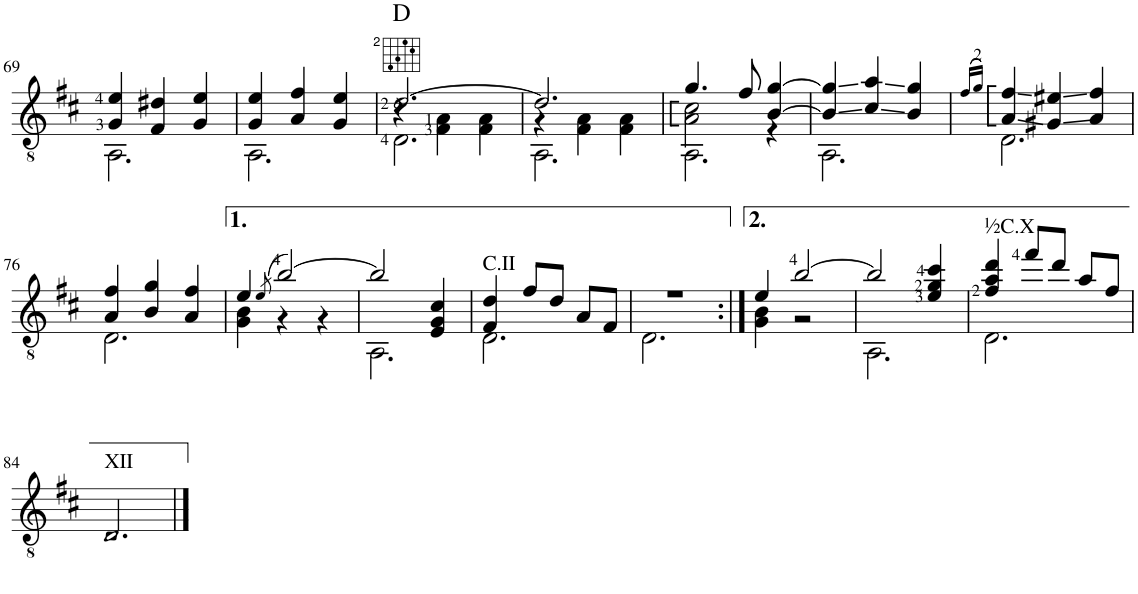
**kern	**harte
*part1	*part1
*staff1	*
*I"Guitar	*
*I'Guit.	*
!!LO:PB:g=z
*clefGv2	*
*k[f#c#]	*
*M3/4	*
=69	=69
*^	*
4G/ 4e/	2.AA\	.
4F#/ 4d#X/	.	.
4G/ 4e/	.	.
=70	=70	=70
4G/ 4e/	2.AA\	.
4A/ 4f#/	.	.
4G/ 4e/	.	.
=71	=71	=71
*	*^	*
[2.d/	4r	2.D\	D:maj
.	4F#\ 4A\	.	.
.	4F#\ 4A\	.	.
=72	=72	=72	=72
2.d/]	4r	2.AA\	.
.	4F#\ 4A\	.	.
.	4F#\ 4A\	.	.
=73	=73	=73	=73
4.g/	2A\ 2c#\	2.AA\	.
8f#/	.	.	.
[4B/ [4g/	4r	.	.
*	*v	*v	*
=74	=74	=74
4B/] 4g/]	2.AA\	.
4c#/ 4a/	.	.
4B/ 4g/	.	.
=75	=75	=75
(16qf#/LL	.	.
16qg/JJ)	.	.
4A/ 4f#/	2.D\	.
4G#X/ 4e#X/	.	.
4A/ 4f#/	.	.
!!LO:LB:g=z	!!
=76	=76	=76
4A/ 4f#/	2.D\	.
4B/ 4g/	.	.
4A/ 4f#/	.	.
=77	=77	=77
4e/	4G\ 4B\	.
(8qe/	.	.
[2b/)	4r	.
.	4r	.
=78	=78	=78
2b/]	2.AA\	.
4E/ 4G/ 4c#/	.	.
=79	=79	=79
!LO:TX:a:t=C.II	!	!
4F#/ 4d/	2.D\	.
8f#/L	.	.
8d/J	.	.
8A/L	.	.
8F#/J	.	.
=80	=80	=80
2.r	2.D\	.
=81:|!	=81:|!	=81:|!
4e/	4G\ 4B\	.
[2b/	2r	.
=82	=82	=82
2b/]	2.AA\	.
4e/ 4g/ 4cc#/	.	.
=83	=83	=83
!LO:TX:a:t=½C.X	!	!
4f#/ 4a/ 4dd/	2.D\	.
8ff#/L	.	.
8dd/J	.	.
8a/L	.	.
8f#/J	.	.
*v	*v	*
!!LO:LB:g=z
=84	=84
!LO:TX:a:t=XII	!
!LO:N:head=diamond	!
2.D/	.
==	==
*-	*-
